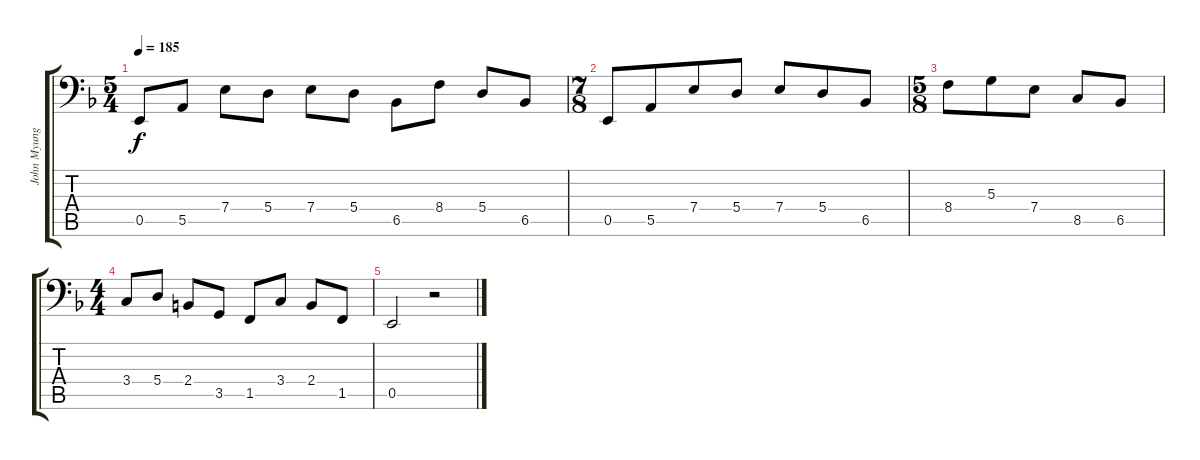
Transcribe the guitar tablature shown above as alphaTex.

\track ("John Myung" "John Myung") {instrument slapbass1}
\staff {score tabs}
\tuning (C3 G2 D2 A1 E1 B0) {hide}
\ts (5 4)
\tempo 185
\clef f4
\ks f
0.5.8{dy f} 5.5.8 7.4.8 5.4.8 7.4.8 5.4.8 6.5.8 8.4.8 5.4.8 6.5.8 |
\ts (7 8)
0.5.8 5.5.8 7.4.8 5.4.8 7.4.8 5.4.8 6.5.8 |
\ts (5 8)
8.4.8 5.3.8 7.4.8 8.5.8 6.5.8 |
\ts (4 4)
3.4.8 5.4.8 2.4.8 3.5.8 1.5.8 3.4.8 2.4.8 1.5.8 |
0.5.2 r.2
